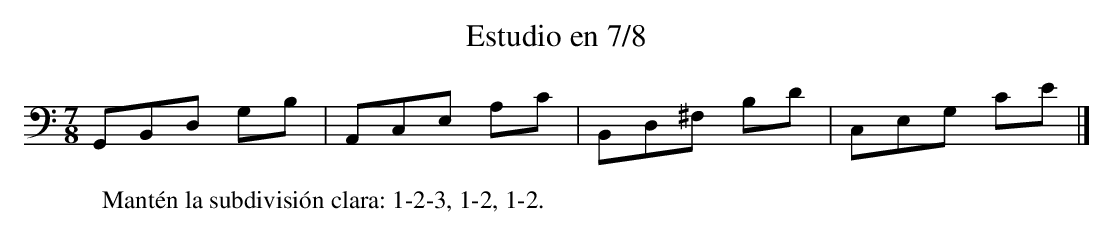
X:1
T: Estudio en 7/8
M:7/8
L:1/8
K:C
V:1 clef=bass
G,,B,,D, G,B, | A,,C,E, A,C | B,,D,^F, B,D | C,E,G, CE |]
W: Mantén la subdivisión clara: 1-2-3, 1-2, 1-2.
